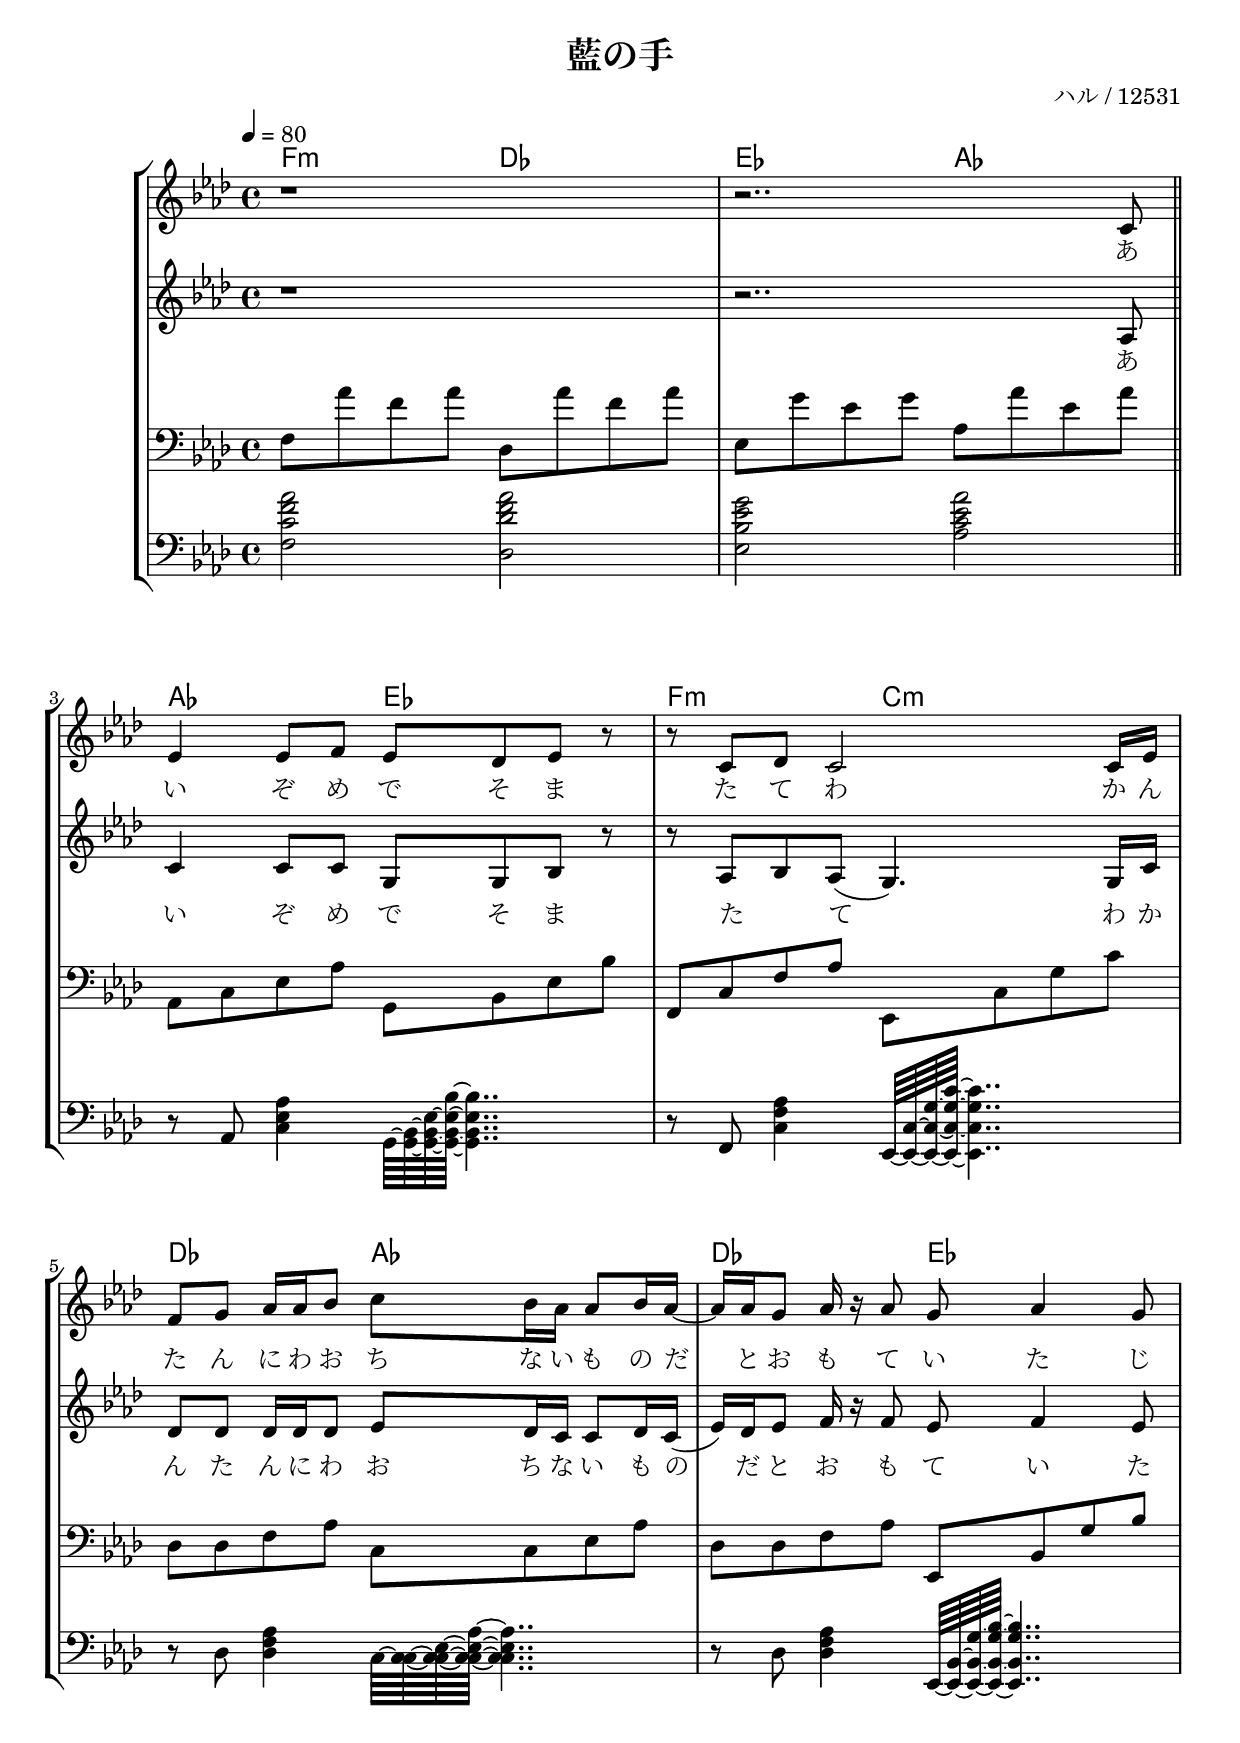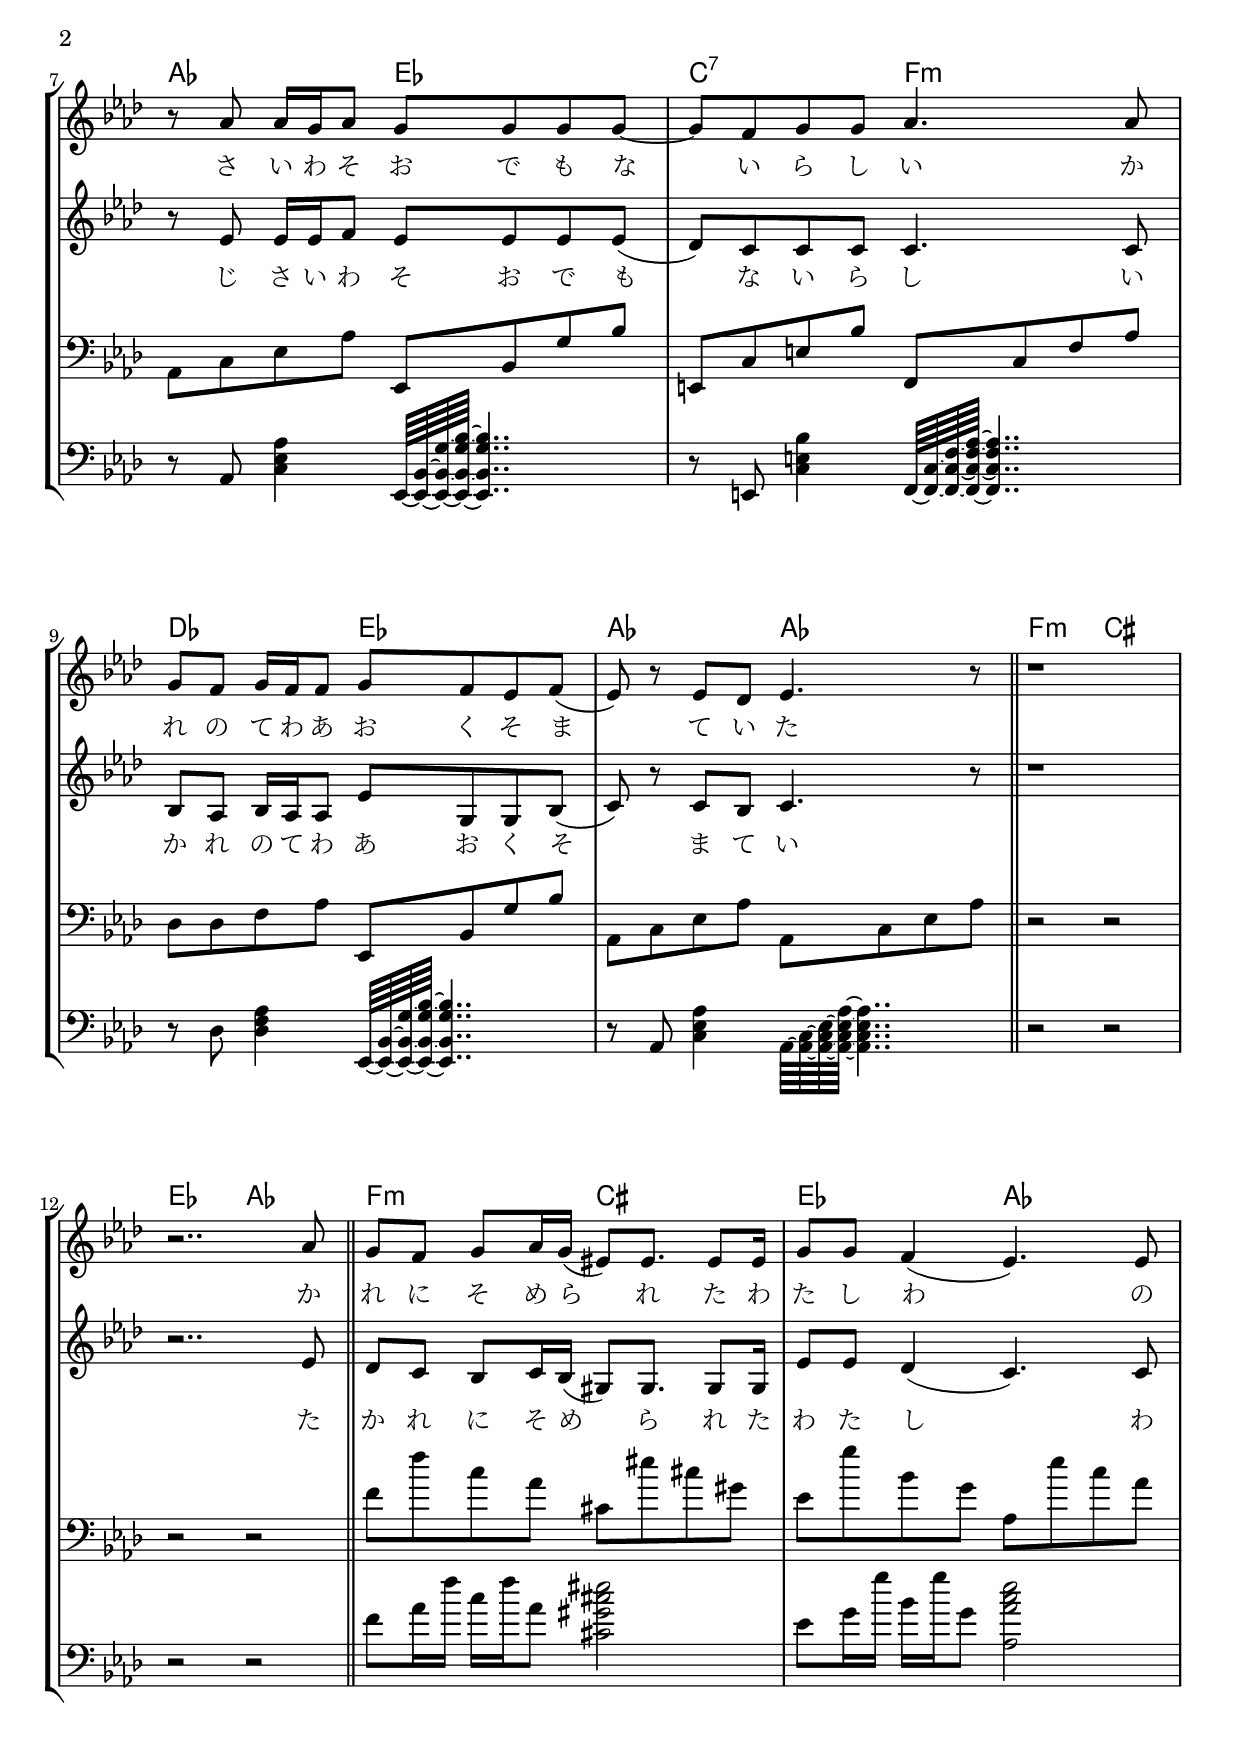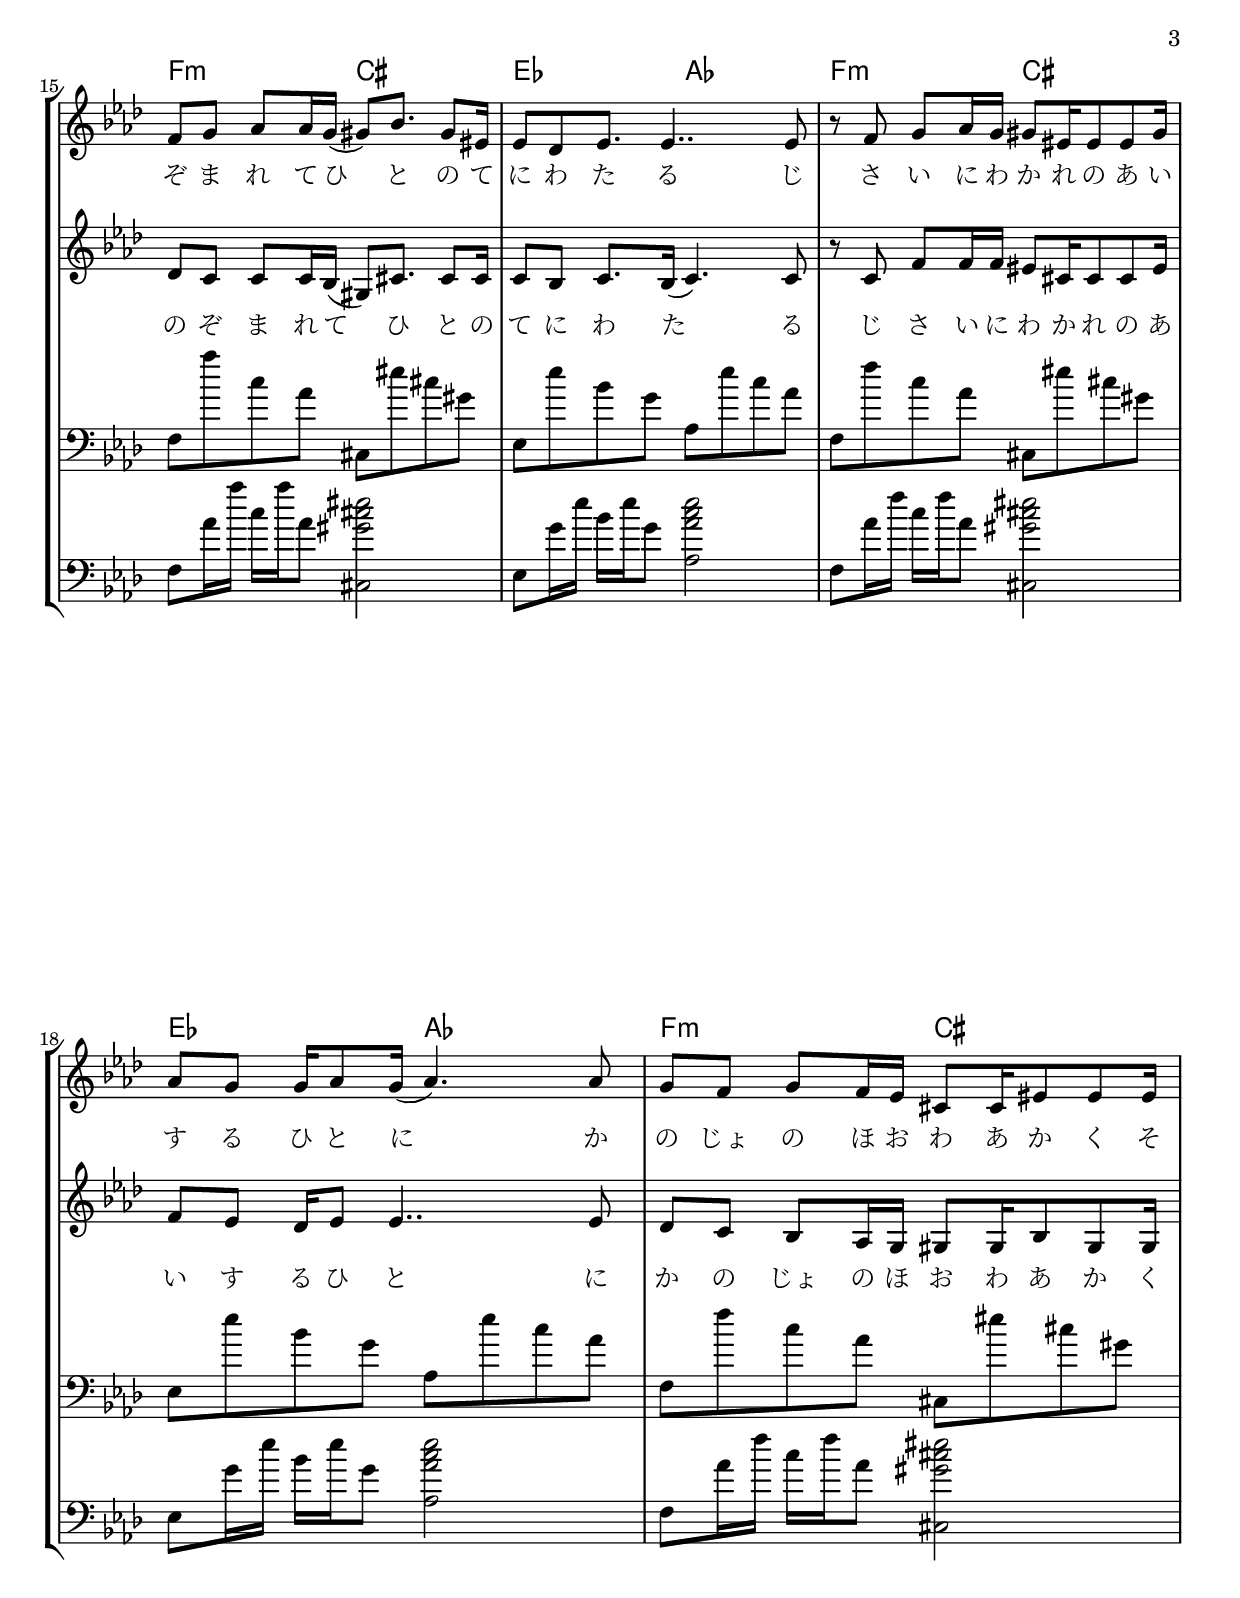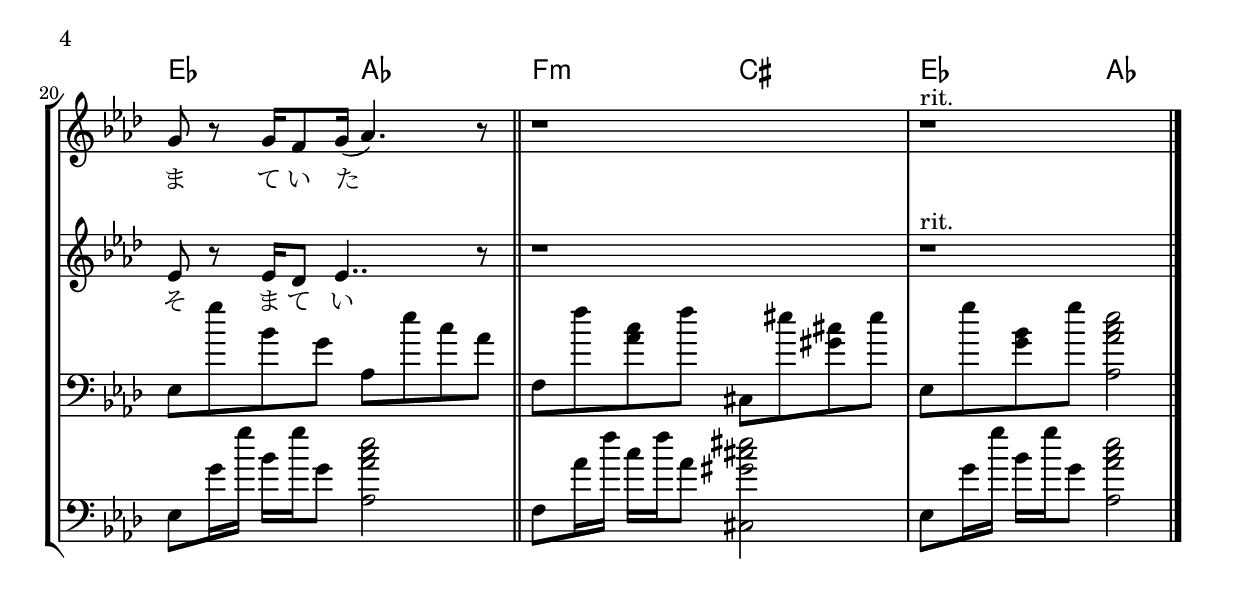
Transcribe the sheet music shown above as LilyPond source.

\version "2.12.1"

\header {
	title = \markup {藍の手}
	composer = \markup \center-column {"ハル / 12531"}
}

harmony = \chordmode {
	f2:m des es as 

	as es f:m c:m des as des es as es c:7 f:m des es as as 

	f:m cis es as 

	f:m cis es as f:m cis es as f:m cis es as f:m cis es as 

	f:m cis es as 
}

melody = {
	\key as \major
	\tempo 4 = 80
	r1 | r2.. 
	\set Staff.midiInstrument = #"fss0.35"
	c'8 
	es'4  es'8  f'8  es'8  des'8  es'8  r8 
	r8  c'8  des'8  c'2  c'16  es'16 
	f'8  g'8  as'16  as'16  bes'8  c''8  bes'16  as'16  as'8  bes'16  as'16~ 
	as'16  as'16  g'8  as'16  r16  as'8  g'8  as'4  g'8 
	r8  as'8  as'16  g'16  as'8  g'8  g'8  g'8  g'8~ 
	g'8  f'8  g'8  g'8  as'4.  as'8 
	g'8  f'8  g'16  f'16  f'8  g'8  f'8  es'8  f'8 
	(es'8)  r8  es'8  des'8  es'4.  	r8 	r1 | r2.. 
	\set Staff.midiInstrument = #"fss0.35"
	as'8 
	g'8  f'8  g'8  as'16  g'16  (eis'8)  eis'8.  eis'8  eis'16 
	g'8  g'8  f'4  (es'4.)  es'8 
	f'8  g'8  as'8  as'16  g'16  (gis'8)  bes'8.  gis'8  eis'16 
	es'8  des'8  es'8.  es'4..  es'8 
	r8  f'8  g'8  as'16  g'16  gis'8  eis'16  eis'8  eis'8  gis'16 
	as'8  g'8  g'16  as'8  g'16  (as'4.)  as'8 
	g'8  f'8  g'8  f'16  es'16  cis'8  cis'16  eis'8  eis'8  eis'16 
	g'8  r8  g'16  f'8  g'16  (as'4.)  	r8 	r1 | r1^"rit." \bar "|."
}

words = \lyricmode {
	
	あ  い  ぞ  め  で  そ  ま  た  て  わ  か  ん  た  ん  に  わ  お  ち  な  い  も  の  だ  と  お  も  て  い  た  じ  さ  い  わ  そ  お  で  も  な  い  ら  し  い  か  れ  の  て  わ  あ  お  く  そ  ま  て  い  た  
	
	か  れ  に  そ  め  ら  れ  た  わ  た  し  わ  の  ぞ  ま  れ  て  ひ  と  の  て  に  わ  た  る  じ  さ  い  に  わ  か  れ  の  あ  い  す  る  ひ  と  に  か  の  じょ  の  ほ  お  わ  あ  か  く  そ  ま  て  い  た  
	
}

secondmelody = {
	\key as \major
	\tempo 4 = 80
	r1 | r2.. 
	\set Staff.midiInstrument = #"fss0.42"
	as8 
	c'4  c'8  c'8  g8  g8  bes8  r8~ 
	r8  as8  bes8  as8  (g4.)  g16  c'16 
	des'8  des'8  des'16  des'16  des'8  es'8  des'16  c'16  c'8  des'16  c'16 
	(es'16)  des'16  es'8  f'16  r16  f'8  es'8  f'4  es'8 
	r8  es'8  es'16  es'16  f'8  es'8  es'8  es'8  es'8 
	(des'8)  c'8  c'8  c'8  c'4.  c'8 
	bes8  as8  bes16  as16  as8  es'8  g8  g8  bes8 
	(c'8)  r8  c'8  bes8  c'4.  	r8 	r1 | r2.. 
	\set Staff.midiInstrument = #"fss0.42"
	es'8 
	des'8  c'8  bes8  c'16  bes16  (gis8)  gis8.  gis8  gis16 
	es'8  es'8  des'4  (c'4.)  c'8 
	des'8  c'8  c'8  c'16  bes16  (gis8)  cis'8.  cis'8  cis'16 
	c'8  bes8  c'8.  bes16  (c'4.)  c'8 
	r8  c'8  f'8  f'16  f'16  eis'8  cis'16  cis'8  cis'8  eis'16 
	f'8  es'8  des'16  es'8  es'4..  es'8 
	des'8  c'8  bes8  as16  g16  gis8  gis16  bes8  gis8  gis16 
	es'8  r8  es'16  des'8  es'4..  	r8 	r1 | r1^"rit." \bar "|."
}

secondwords = \lyricmode {
	
	あ  い  ぞ  め  で  そ  ま  た  て  わ  か  ん  た  ん  に  わ  お  ち  な  い  も  の  だ  と  お  も  て  い  た  じ  さ  い  わ  そ  お  で  も  な  い  ら  し  い  か  れ  の  て  わ  あ  お  く  そ  ま  て  い  た  
	
	か  れ  に  そ  め  ら  れ  た  わ  た  し  わ  の  ぞ  ま  れ  て  ひ  と  の  て  に  わ  た  る  じ  さ  い  に  わ  か  れ  の  あ  い  す  る  ひ  と  に  か  の  じょ  の  ほ  お  わ  あ  か  く  そ  ま  て  い  た  
	
}

tempochange = {
	\tempo 4 = 80
	r1 | r1 \bar "||"
	\tempo 4 = 80
	r1 | r1 | r1 | r1 | r1 | r1 | r1 | r1 \bar "||"
	\tempo 4 = 80
	r1 | r1 \bar "||"
	\tempo 4 = 80
	r1 | r1 | r1 | r1 | r1 | r1 | r1 | r1 \bar "||"
	\tempo 4 = 80
	r1 | \tempo 4 = 60 r2 \tempo 4 = 53 r2 \bar "|."
}

mainacc = {
	\clef bass
	\set Staff.midiInstrument = #"orchestral strings"
	\key as \major
	\tempo 4 = 80
	f8 as' f' as'
	des8 as' f' as'
	es8 g' es' g'
	as8 as' es' as'
	\bar "||"

	\set Staff.midiInstrument = #"orchestral strings"
	as,8 c8 es8 as8
	g,8 bes,8 es8 bes8
	f,8 c8 f8 as8
	es,8 c8 g8 c'8
	des8 des8 f8 as8
	c8 c8 es8 as8
	des8 des8 f8 as8
	es,8 bes,8 g8 bes8
	as,8 c8 es8 as8
	es,8 bes,8 g8 bes8
	e,8 c8 e8 bes8
	f,8 c8 f8 as8
	des8 des8 f8 as8
	es,8 bes,8 g8 bes8
	as,8 c8 es8 as8
	as,8 c8 es8 as8
	\bar "||"

	\set Staff.midiInstrument = #"Acoustic grand"
	r2
	r2
	r2
	r2
	\bar "||"

	\set Staff.midiInstrument = #"orchestral strings"
	f'8 f'' c'' as'
	cis'8 eis'' cis'' gis'
	es'8 g'' bes' g'
	as8 es'' c'' as'
	f8 as'' c'' as'
	cis8 eis'' cis'' gis'
	es8 es'' bes' g'
	as8 es'' c'' as'
	f8 f'' c'' as'
	cis8 eis'' cis'' gis'
	es8 es'' bes' g'
	as8 es'' c'' as'
	f8 f'' c'' as'
	cis8 eis'' cis'' gis'
	es8 g'' bes' g'
	as8 es'' c'' as'
	\bar "||"

	\set Staff.midiInstrument = #"orchestral strings"
	f8 f'' <as' c''> f''
	cis8 eis'' <gis' cis''> eis''
	es8 g'' <g' bes'> g''
	<as as' c'' es''>2
	\bar "|."
}

subacc = {
	\clef bass
	\set Staff.midiInstrument = #"Harpsichord"
	\key as \major
	\tempo 4 = 80
	<f c' f' as'>2
	<des des' f' as'>2
	<es bes es' g'>2
	<as c' es' as'>2
	\bar "||"

	\set Staff.midiInstrument = #"Harpsichord"
	r8 as,8 <c es as>4
	g,64~ <g,~ bes,~> <g,~ bes,~ es~> <g, bes, es bes>~ <g, bes, es bes>4..
	r8 f,8 <c f as>4
	es,64~ <es,~ c~> <es,~ c~ g~> <es, c g c'>~ <es, c g c'>4..
	r8 des8 <des f as>4
	c64~ <c~ c~> <c~ c~ es~> <c c es as>~ <c c es as>4..
	r8 des8 <des f as>4
	es,64~ <es,~ bes,~> <es,~ bes,~ g~> <es, bes, g bes>~ <es, bes, g bes>4..
	r8 as,8 <c es as>4
	es,64~ <es,~ bes,~> <es,~ bes,~ g~> <es, bes, g bes>~ <es, bes, g bes>4..
	r8 e,8 <c e bes>4
	f,64~ <f,~ c~> <f,~ c~ f~> <f, c f as>~ <f, c f as>4..
	r8 des8 <des f as>4
	es,64~ <es,~ bes,~> <es,~ bes,~ g~> <es, bes, g bes>~ <es, bes, g bes>4..
	r8 as,8 <c es as>4
	as,64~ <as,~ c~> <as,~ c~ es~> <as, c es as>~ <as, c es as>4..
	\bar "||"

	\set Staff.midiInstrument = #"Acoustic grand"
	r2
	r2
	r2
	r2
	\bar "||"

	\set Staff.midiInstrument = #"Harpsichord"
	f'8 as'16 f'' c'' f'' as'8
	<cis' gis' cis'' eis''>2
	es'8 g'16 g'' bes' g'' g'8
	<as as' c'' es''>2
	f8 as'16 as'' c'' as'' as'8
	<cis gis' cis'' eis''>2
	es8 g'16 es'' bes' es'' g'8
	<as as' c'' es''>2
	f8 as'16 f'' c'' f'' as'8
	<cis gis' cis'' eis''>2
	es8 g'16 es'' bes' es'' g'8
	<as as' c'' es''>2
	f8 as'16 f'' c'' f'' as'8
	<cis gis' cis'' eis''>2
	es8 g'16 g'' bes' g'' g'8
	<as as' c'' es''>2
	\bar "||"

	\set Staff.midiInstrument = #"Harpsichord"
	f8 as'16 f'' c'' f'' as'8
	<cis gis' cis'' eis''>2
	es8 g'16 g'' bes' g'' g'8
	<as as' c'' es''>2
	\bar "|."
}

percA = {
	\drummode {
	cymr4 cymr4 cymr4 cymr4  |cymr4 cymr8 cymr16 cymr16 cymr4 cymr4  \bar "||"
	cymr4 cymr4 cymr4 cymr4  |cymr4 cymr8 cymr16 cymr16 cymr4 cymr4  |cymr4 cymr4 cymr4 cymr4  |cymr4 cymr2.  |cymr4 cymr4 cymr4 cymr4  |cymr4 cymr8 cymr16 cymr16 cymr4 cymr4  |cymr4 cymr4 cymr4 cymr4  |cymr4 cymr2.  \bar "||"
	hh8 hh8 hh8 hh8 hh8 hh8 hh8 hh8  |r8 hh2. r8  \bar "||"
	hh8 hh8 hh8 hh8 hh8 hh8 hh8 hh8  |hh8 hh8 hh8 hh8 hh4 hh8 hh8  |hh8 hh8 hh8 hh8 hh8 hh8 hh8 hh8  |hh8 hh8 hh8 hh2 r8  |hh8 hh8 hh8 hh8 hh8 hh8 hh8 hh8  |hh8 hh8 hh8 hh8 hh4 hh8 hh8  |hh8 hh8 hh8 hh8 hh8 hh8 hh8 hh8  |r8 hh2. r8  \bar "||"
	r1 |r1 \bar "|."
	}
}

percB = {
	\drummode {
	r2 sn2  |r2 sn2  \bar "||"
	r2 sn2  |r2 sn2  |r2 sn2  |r8 sn8 sn2.  |r2 sn2  |r2 sn2  |r2 sn2  |r8 sn8 sn2.  \bar "||"
	r4 sn8. sn8 sn8. sn8. sn16  |r4 sn2 sn4  \bar "||"
	r4 sn8. sn8 sn8. sn8. sn16  |r4 sn8. sn8 sn8. sn4  |r4 sn8. sn8 sn8. sn8. sn16  |r8 sn8 sn4 sn8 sn16 sn8 sn8 sn16  |r4 sn8. sn8 sn8. sn8. sn16  |r4 sn8. sn8 sn8. sn4  |r4 sn8. sn8 sn8. sn8. sn16  |r4 sn2 sn4  \bar "||"
	r1 |r1 \bar "|."
	}
}

percC = {
	\drummode {
	bd2. r8 bd8  |bd2 r8 bd4.  \bar "||"
	bd2. r8 bd8  |bd2. r8 bd8  |bd2. r8 bd8  |bd4. bd8 bd4. bd8  |bd2. r8 bd8  |bd2. r8 bd8  |bd2. r8 bd8  |bd2 r8 bd4.  \bar "||"
	bd8 bd4 bd2 bd8  |bd8 bd4. bd4. bd8  \bar "||"
	bd8 bd4 bd2 bd8  |bd8 bd2 bd4.  |bd8 bd4 bd2 bd8  |bd4 r16 bd8. bd2  |bd8 bd4 bd2 bd8  |bd8 bd2 bd4.  |bd8 bd4 bd2 bd8  |bd8 bd4. bd4. bd8  \bar "||"
	r1 |r1 \bar "|."
	}
}

percD = {
	\drummode {
	r1 |r8. tommh8. tommh2 r8  \bar "||"
	r1 |r1 |r1 |r2 r8 tommh8 tommh4  |r1 |r1 |r1 |r8. tommh8. tommh2 r8  \bar "||"
	r1  |r2 r8 hho4.  \bar "||"
	r1  |r2 r8 hho4.  |r1  |r4. r16 hho2 r16  |r1  |r2 r8 hho4.  |r1  |r4. r16 hho2 r16  \bar "||"
	r1 |r1 \bar "|."
	}
}

percE = {
	\drummode {
	r1 |r2. toml8 toml8  \bar "||"
	r1 |r1 |r1 |r2. r8 toml8  |r1 |r1 |r1 |r2. toml8 toml8  \bar "||"
	r1 |cymc1  \bar "||"
	r1 |r1 |r1 |r1 |r1 |r1 |r1 |cymc1  \bar "||"
	r1 |r1 \bar "|."
	}
}

percF = {
	\drummode {
	r1 |hho1  \bar "||"
	r1 |r1 |r1 |r1 |r1 |r1 |r1 |hho1  \bar "||"
	r1 |r4 r16 tommh16 tommh4. tommh4  \bar "||"
	r1 |r1 |r1 |r1 |r1 |r1 |r1 |r4 r16 tommh16 tommh4. tommh4  \bar "||"
	r1 | r1 \bar "|."
	}
}

percG = {
	\drummode {
	r1 | r1 \bar "||"
	r1 | r1 | r1 | r1 | r1 | r1 | r1 | r1 \bar "||"
	r1 |r4. r16 tomml4. tomml8.  \bar "||"
	r1 |r1 |r1 |r1 |r1 |r1 |r1 |r4. r16 tomml4. tomml8.  \bar "||"
	r1 | r1 \bar "|."
	}
}

percH = {
	\drummode {
	r1 | r1 \bar "||"
	r1 | r1 | r1 | r1 | r1 | r1 | r1 | r1 \bar "||"
	r1 |r2 r16 toml8 toml4 r16  \bar "||"
	r1 |r1 |r1 |r1 |r1 |r1 |r1 |r2 r16 toml8 toml4 r16  \bar "||"
	r1 | r1 \bar "|."
	}
}

percI = {
	\drummode {
	r1 | r1 \bar "||"
	r1 | r1 | r1 | r1 | r1 | r1 | r1 | r1 \bar "||"
	r1 |r2 r8 tomfh4 tomfh8  \bar "||"
	r1 |r1 |r1 |r1 |r1 |r1 |r1 |r2 r8 tomfh4 tomfh8  \bar "||"
	r1 | r1 \bar "|."
	}
}

\score {
	<<
		\new StaffGroup <<
			\new ChordNames {\harmony}
			\new Voice = "melody" {\melody}
			\new Lyrics \lyricsto "melody" \words
			\new Voice = "secondmelody" {\secondmelody}
			\new Lyrics \lyricsto "secondmelody" \secondwords
			\new Staff = "mainacc" {\mainacc}
			\new Staff = "subacc" {\subacc}
		>>
	>>
	\layout { }
}
